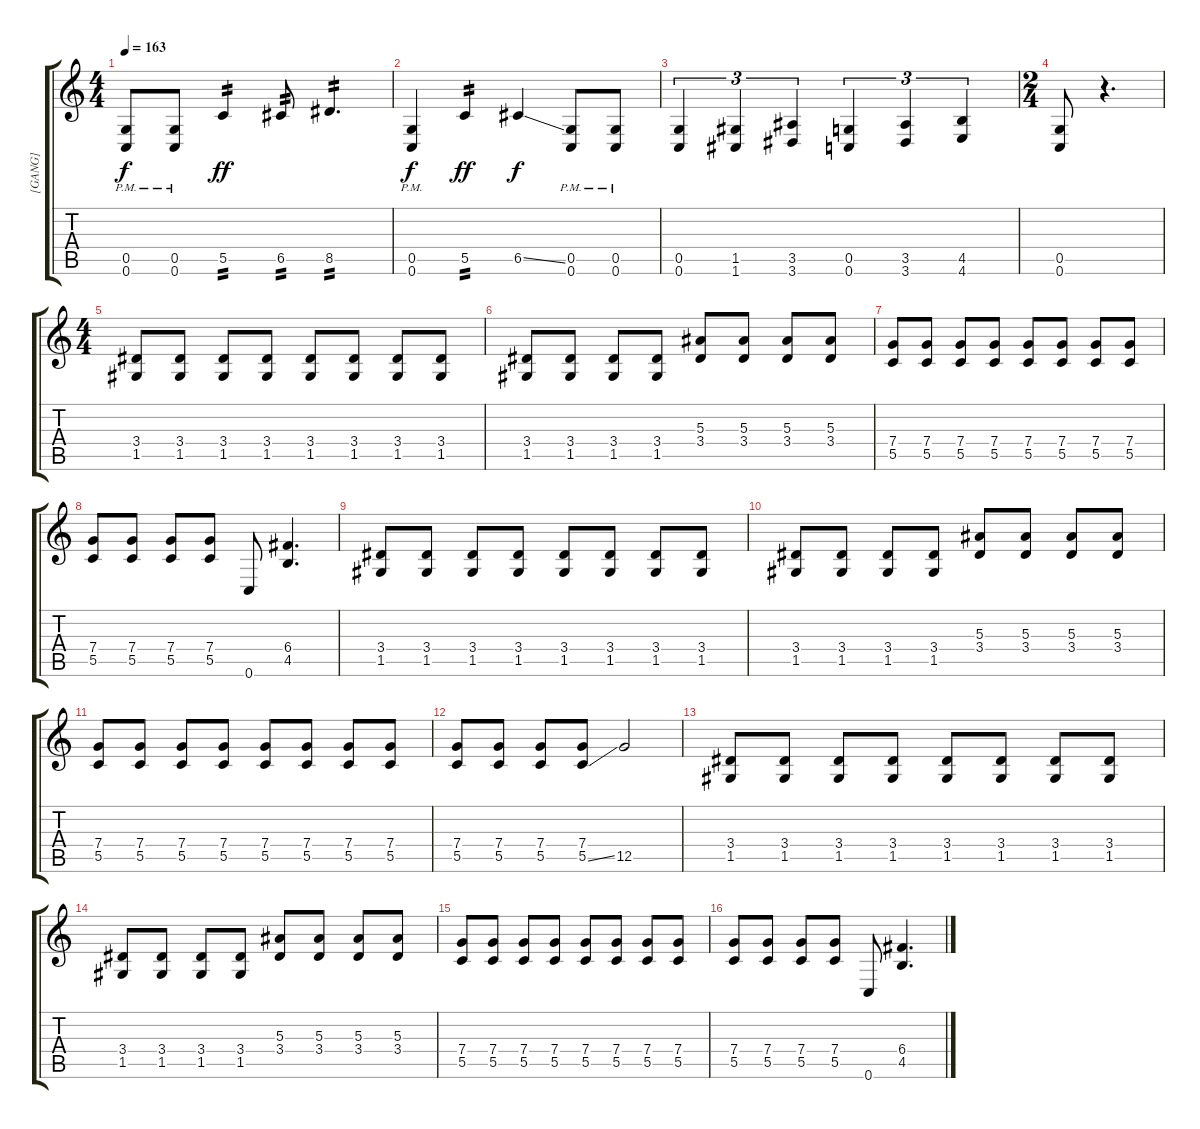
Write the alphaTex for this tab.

\track ("[GANG]" "[GANG]") {instrument distortionguitar}
\staff {score tabs}
\tuning (D4 A3 F3 C3 G2 C2) {hide}
\ts (4 4)
\tempo 163
\clef g2
\ks c
(0.5{pm} 0.6).8{dy f} (0.5{pm} 0.6).8 5.5.4{tp 2 dy ff} 6.5.8{tp 2} 8.5.4{d tp 2} |
(0.5{pm} 0.6).4{dy f} 5.5.4{tp 2 dy ff} 6.5{ss}.4{dy f} (0.5{pm} 0.6).8 (0.5{pm} 0.6).8 |
(0.5 0.6).4{tu (3 2)} (1.5 1.6).4{tu (3 2)} (3.5 3.6).4{tu (3 2)} (0.5 0.6).4{tu (3 2)} (3.5 3.6).4{tu (3 2)} (4.5 4.6).4{tu (3 2)} |
\ts (2 4)
(0.5 0.6).8 r.4{d} |
\ts (4 4)
(3.4 1.5).8 (3.4 1.5).8 (3.4 1.5).8 (3.4 1.5).8 (3.4 1.5).8 (3.4 1.5).8 (3.4 1.5).8 (3.4 1.5).8 |
(3.4 1.5).8 (3.4 1.5).8 (3.4 1.5).8 (3.4 1.5).8 (5.3 3.4).8 (5.3 3.4).8 (5.3 3.4).8 (5.3 3.4).8 |
(7.4 5.5).8 (7.4 5.5).8 (7.4 5.5).8 (7.4 5.5).8 (7.4 5.5).8 (7.4 5.5).8 (7.4 5.5).8 (7.4 5.5).8 |
(7.4 5.5).8 (7.4 5.5).8 (7.4 5.5).8 (7.4 5.5).8 0.6.8 (6.4 4.5).4{d} |
(3.4 1.5).8 (3.4 1.5).8 (3.4 1.5).8 (3.4 1.5).8 (3.4 1.5).8 (3.4 1.5).8 (3.4 1.5).8 (3.4 1.5).8 |
(3.4 1.5).8 (3.4 1.5).8 (3.4 1.5).8 (3.4 1.5).8 (5.3 3.4).8 (5.3 3.4).8 (5.3 3.4).8 (5.3 3.4).8 |
(7.4 5.5).8 (7.4 5.5).8 (7.4 5.5).8 (7.4 5.5).8 (7.4 5.5).8 (7.4 5.5).8 (7.4 5.5).8 (7.4 5.5).8 |
(7.4 5.5).8 (7.4 5.5).8 (7.4 5.5).8 (7.4 5.5{ss}).8 12.5.2 |
(3.4 1.5).8 (3.4 1.5).8 (3.4 1.5).8 (3.4 1.5).8 (3.4 1.5).8 (3.4 1.5).8 (3.4 1.5).8 (3.4 1.5).8 |
(3.4 1.5).8 (3.4 1.5).8 (3.4 1.5).8 (3.4 1.5).8 (5.3 3.4).8 (5.3 3.4).8 (5.3 3.4).8 (5.3 3.4).8 |
(7.4 5.5).8 (7.4 5.5).8 (7.4 5.5).8 (7.4 5.5).8 (7.4 5.5).8 (7.4 5.5).8 (7.4 5.5).8 (7.4 5.5).8 |
(7.4 5.5).8 (7.4 5.5).8 (7.4 5.5).8 (7.4 5.5).8 0.6.8 (6.4 4.5).4{d}
